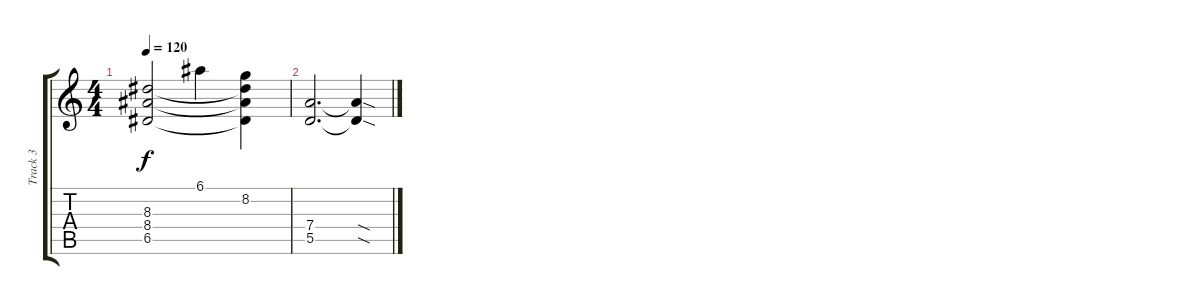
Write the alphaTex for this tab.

\track ("Track 3" "Track 3") {instrument distortionguitar}
\staff {score tabs}
\tuning (E4 B3 G3 D3 A2 E2) {hide}
\ts (4 4)
\tempo 120
\clef g2
\ks c
(8.3 8.4 6.5).2{dy f} 6.1.4 (8.2 8.3{t} 8.4{t} 6.5{t}).4 |
(7.4 5.5).2{d} (7.4{sod t} 5.5{sod t}).4
